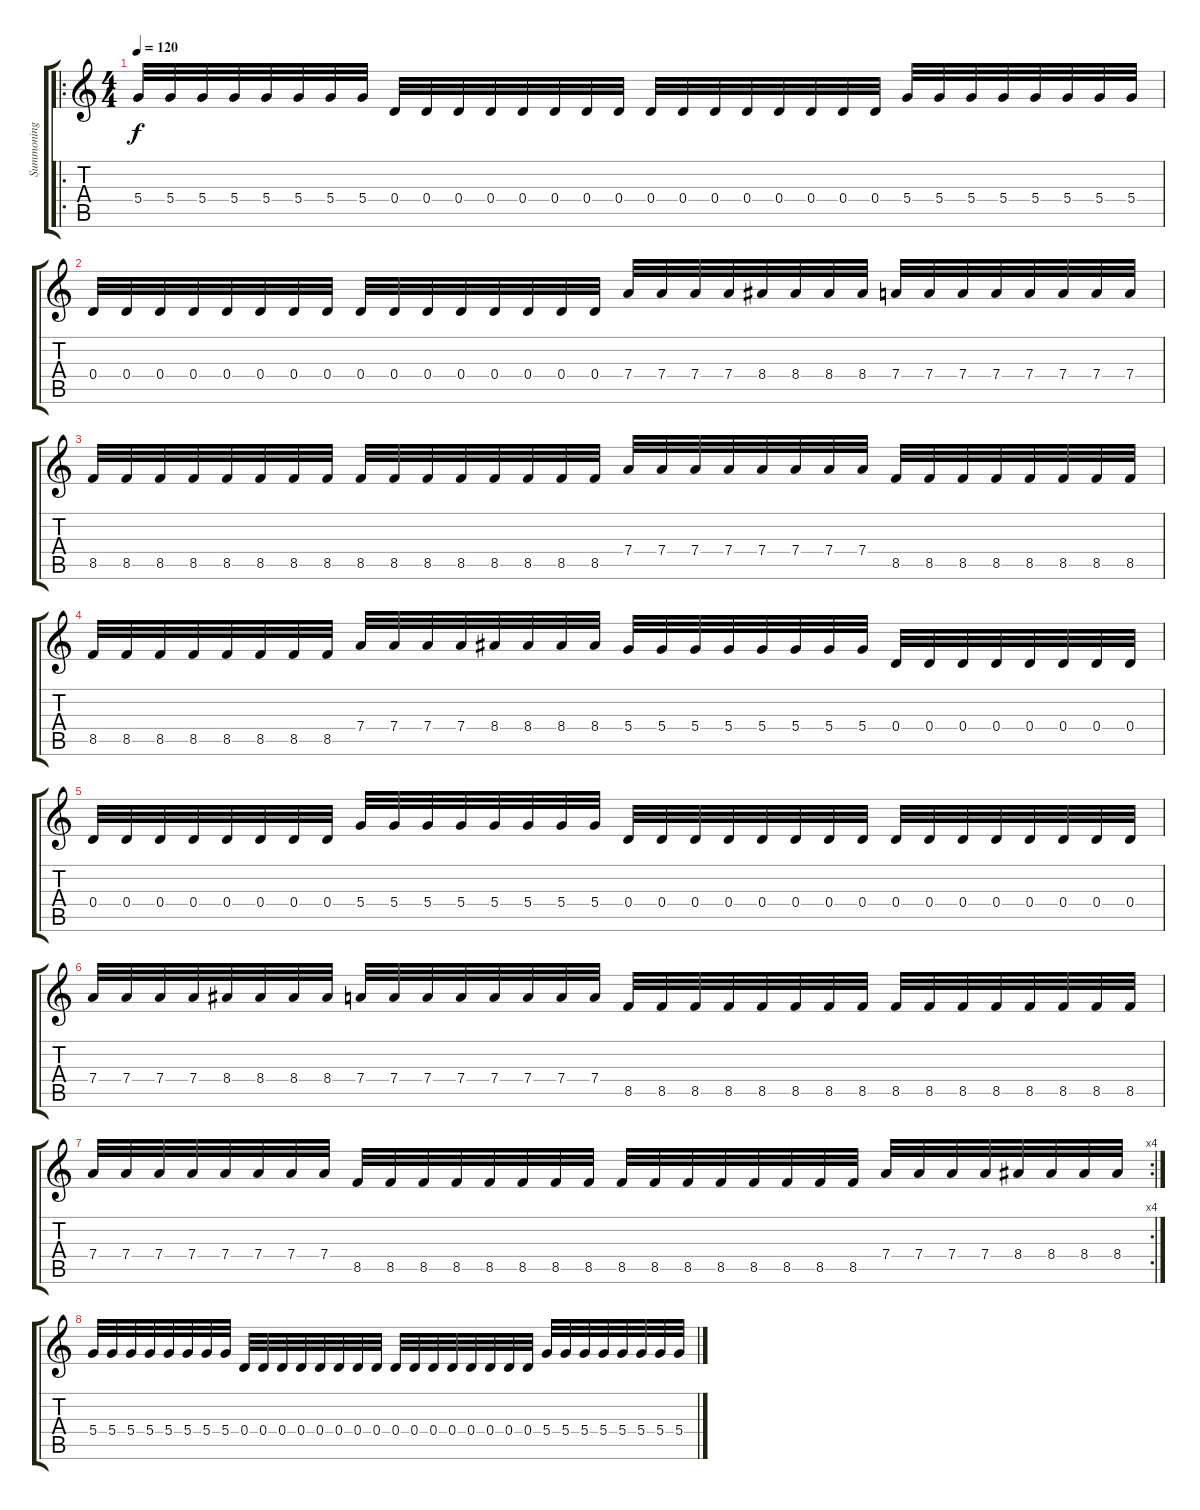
\track ("Summoning" "Summoning") {instrument overdrivenguitar}
\staff {score tabs}
\tuning (E4 B3 G3 D3 A2 E2) {hide}
\ro
\ts (4 4)
\tempo 120
\clef g2
\ks c
5.4.32{dy f volume 15} 5.4.32 5.4.32 5.4.32 5.4.32 5.4.32 5.4.32 5.4.32 0.4.32 0.4.32 0.4.32 0.4.32 0.4.32 0.4.32 0.4.32 0.4.32 0.4.32 0.4.32 0.4.32 0.4.32 0.4.32 0.4.32 0.4.32 0.4.32 5.4.32 5.4.32 5.4.32 5.4.32 5.4.32 5.4.32 5.4.32 5.4.32 |
0.4.32 0.4.32 0.4.32 0.4.32 0.4.32 0.4.32 0.4.32 0.4.32 0.4.32 0.4.32 0.4.32 0.4.32 0.4.32 0.4.32 0.4.32 0.4.32 7.4.32 7.4.32 7.4.32 7.4.32 8.4.32 8.4.32 8.4.32 8.4.32 7.4.32 7.4.32 7.4.32 7.4.32 7.4.32 7.4.32 7.4.32 7.4.32 |
8.5.32 8.5.32 8.5.32 8.5.32 8.5.32 8.5.32 8.5.32 8.5.32 8.5.32 8.5.32 8.5.32 8.5.32 8.5.32 8.5.32 8.5.32 8.5.32 7.4.32 7.4.32 7.4.32 7.4.32 7.4.32 7.4.32 7.4.32 7.4.32 8.5.32 8.5.32 8.5.32 8.5.32 8.5.32 8.5.32 8.5.32 8.5.32 |
8.5.32 8.5.32 8.5.32 8.5.32 8.5.32 8.5.32 8.5.32 8.5.32 7.4.32 7.4.32 7.4.32 7.4.32 8.4.32 8.4.32 8.4.32 8.4.32 5.4.32 5.4.32 5.4.32 5.4.32 5.4.32 5.4.32 5.4.32 5.4.32 0.4.32 0.4.32 0.4.32 0.4.32 0.4.32 0.4.32 0.4.32 0.4.32 |
0.4.32 0.4.32 0.4.32 0.4.32 0.4.32 0.4.32 0.4.32 0.4.32 5.4.32 5.4.32 5.4.32 5.4.32 5.4.32 5.4.32 5.4.32 5.4.32 0.4.32 0.4.32 0.4.32 0.4.32 0.4.32 0.4.32 0.4.32 0.4.32 0.4.32 0.4.32 0.4.32 0.4.32 0.4.32 0.4.32 0.4.32 0.4.32 |
7.4.32 7.4.32 7.4.32 7.4.32 8.4.32 8.4.32 8.4.32 8.4.32 7.4.32 7.4.32 7.4.32 7.4.32 7.4.32 7.4.32 7.4.32 7.4.32 8.5.32 8.5.32 8.5.32 8.5.32 8.5.32 8.5.32 8.5.32 8.5.32 8.5.32 8.5.32 8.5.32 8.5.32 8.5.32 8.5.32 8.5.32 8.5.32 |
\rc 4
7.4.32 7.4.32 7.4.32 7.4.32 7.4.32 7.4.32 7.4.32 7.4.32 8.5.32 8.5.32 8.5.32 8.5.32 8.5.32 8.5.32 8.5.32 8.5.32 8.5.32 8.5.32 8.5.32 8.5.32 8.5.32 8.5.32 8.5.32 8.5.32 7.4.32 7.4.32 7.4.32 7.4.32 8.4.32 8.4.32 8.4.32 8.4.32 |
5.4.32 5.4.32 5.4.32 5.4.32 5.4.32 5.4.32 5.4.32 5.4.32 0.4.32 0.4.32 0.4.32 0.4.32 0.4.32 0.4.32 0.4.32 0.4.32 0.4.32 0.4.32 0.4.32 0.4.32 0.4.32 0.4.32 0.4.32 0.4.32 5.4.32 5.4.32 5.4.32 5.4.32 5.4.32 5.4.32 5.4.32 5.4.32
